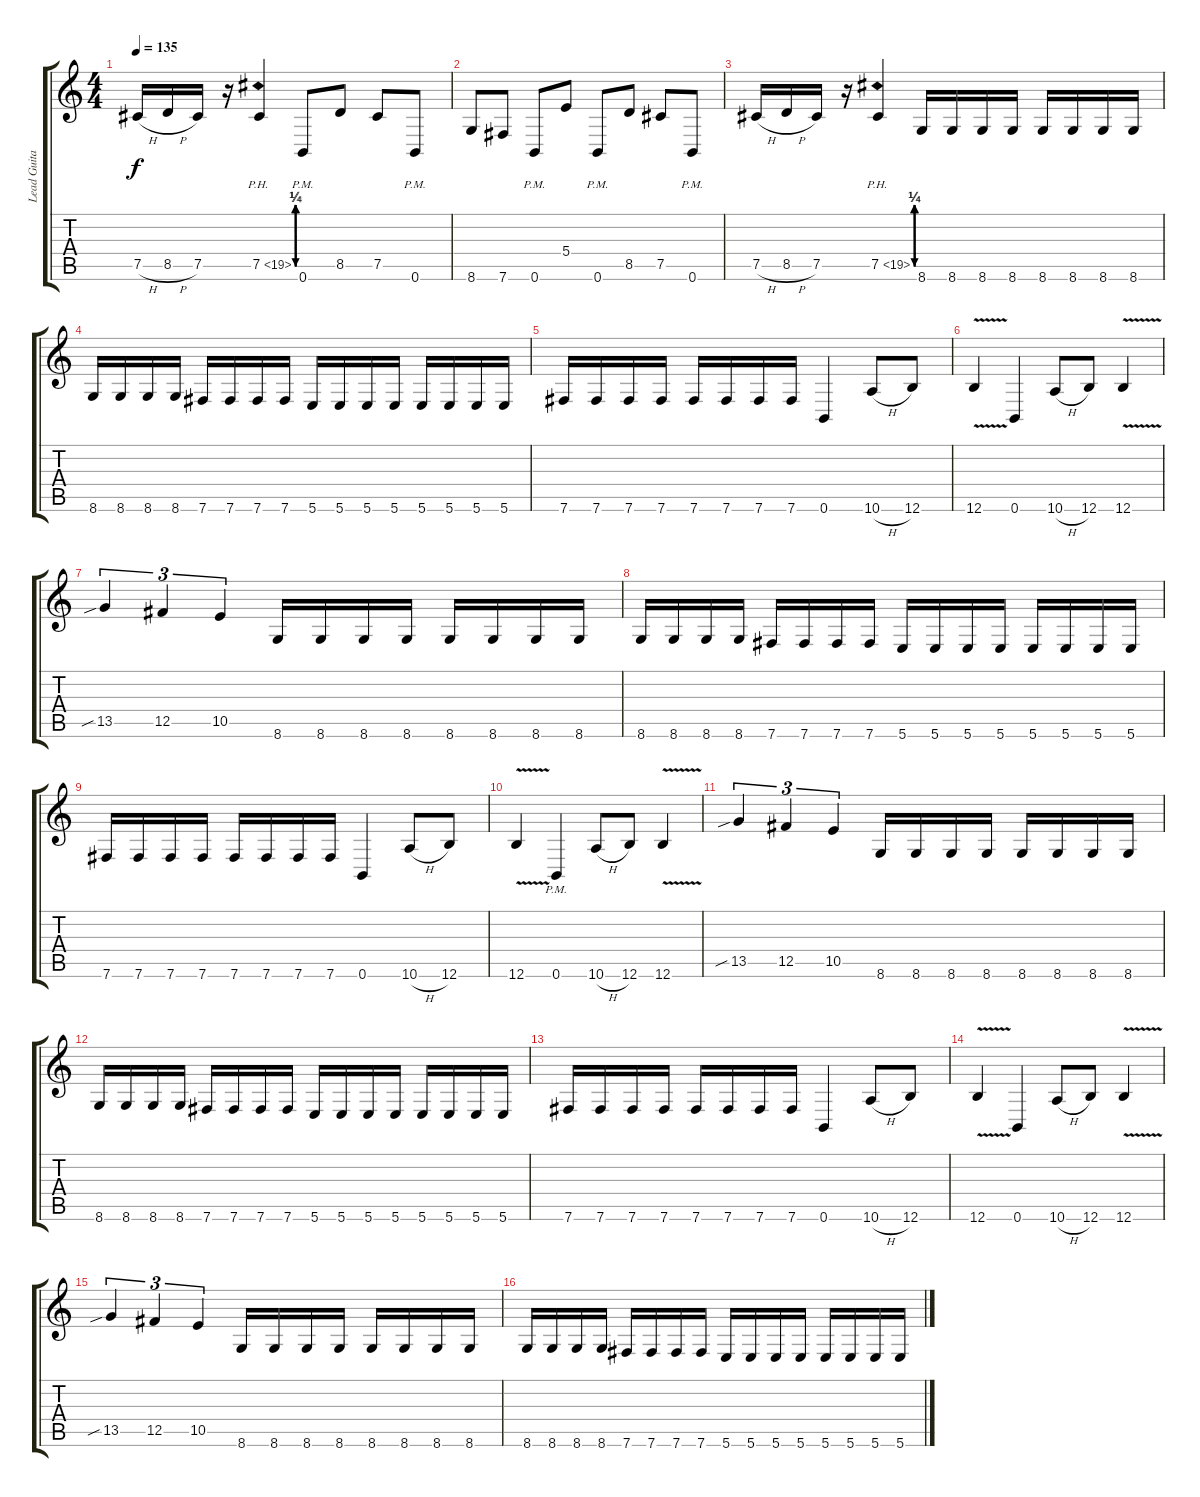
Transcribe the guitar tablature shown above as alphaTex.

\track ("Lead Guitar (Chris)" "Lead Guita") {instrument distortionguitar}
\staff {score tabs}
\tuning (Db4 Ab3 E3 B2 Gb2 B1) {hide}
\ts (4 4)
\tempo 135
\clef g2
\ks c
7.5{h}.16{dy f} 8.5{h}.16 7.5.16 r.16 7.5{be (custom 0 0 10 1 20 1 30 0 40 0 50 1 60 1) ph 12}.4 0.6{pm}.8 8.5.8 7.5.8 0.6{pm}.8 |
8.6.8 7.6.8 0.6{pm}.8 5.4.8 0.6{pm}.8 8.5.8 7.5.8 0.6{pm}.8 |
7.5{h}.16 8.5{h}.16 7.5.16 r.16 7.5{be (custom 0 0 10 1 20 1 30 0 40 0 50 1 60 1) ph 12}.4 8.6.16 8.6.16 8.6.16 8.6.16 8.6.16 8.6.16 8.6.16 8.6.16 |
8.6.16 8.6.16 8.6.16 8.6.16 7.6.16 7.6.16 7.6.16 7.6.16 5.6.16 5.6.16 5.6.16 5.6.16 5.6.16 5.6.16 5.6.16 5.6.16 |
7.6.16 7.6.16 7.6.16 7.6.16 7.6.16 7.6.16 7.6.16 7.6.16 0.6.4 10.6{h}.8 12.6.8 |
12.6{v}.4 0.6.4 10.6{h}.8 12.6.8 12.6{v}.4 |
13.5{sib}.4{tu (3 2)} 12.5.4{tu (3 2)} 10.5.4{tu (3 2)} 8.6.16 8.6.16 8.6.16 8.6.16 8.6.16 8.6.16 8.6.16 8.6.16 |
8.6.16 8.6.16 8.6.16 8.6.16 7.6.16 7.6.16 7.6.16 7.6.16 5.6.16 5.6.16 5.6.16 5.6.16 5.6.16 5.6.16 5.6.16 5.6.16 |
7.6.16 7.6.16 7.6.16 7.6.16 7.6.16 7.6.16 7.6.16 7.6.16 0.6.4 10.6{h}.8 12.6.8 |
12.6{v}.4 0.6{pm}.4 10.6{h}.8 12.6.8 12.6{v}.4 |
13.5{sib}.4{tu (3 2)} 12.5.4{tu (3 2)} 10.5.4{tu (3 2)} 8.6.16 8.6.16 8.6.16 8.6.16 8.6.16 8.6.16 8.6.16 8.6.16 |
8.6.16 8.6.16 8.6.16 8.6.16 7.6.16 7.6.16 7.6.16 7.6.16 5.6.16 5.6.16 5.6.16 5.6.16 5.6.16 5.6.16 5.6.16 5.6.16 |
7.6.16 7.6.16 7.6.16 7.6.16 7.6.16 7.6.16 7.6.16 7.6.16 0.6.4 10.6{h}.8 12.6.8 |
12.6{v}.4 0.6.4 10.6{h}.8 12.6.8 12.6{v}.4 |
13.5{sib}.4{tu (3 2)} 12.5.4{tu (3 2)} 10.5.4{tu (3 2)} 8.6.16 8.6.16 8.6.16 8.6.16 8.6.16 8.6.16 8.6.16 8.6.16 |
8.6.16 8.6.16 8.6.16 8.6.16 7.6.16 7.6.16 7.6.16 7.6.16 5.6.16 5.6.16 5.6.16 5.6.16 5.6.16 5.6.16 5.6.16 5.6.16
